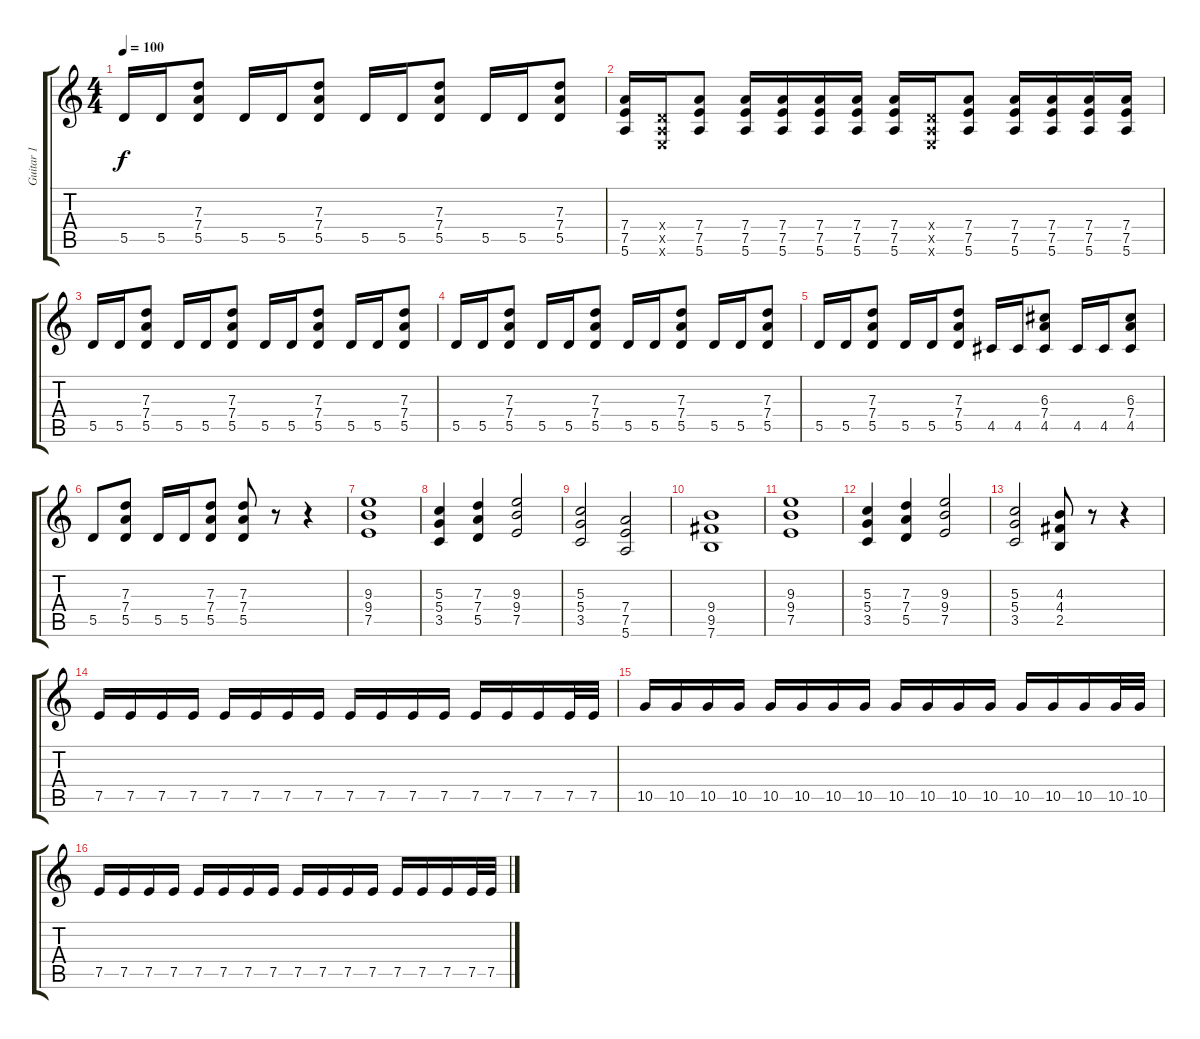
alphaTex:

\track ("Guitar 1" "Guitar 1") {instrument distortionguitar}
\staff {score tabs}
\tuning (E4 B3 G3 D3 A2 E2) {hide}
\ts (4 4)
\tempo 100
\clef g2
\ks c
5.5.16{dy f} 5.5.16 (7.3 7.4 5.5).8 5.5.16 5.5.16 (7.3 7.4 5.5).8 5.5.16 5.5.16 (7.3 7.4 5.5).8 5.5.16 5.5.16 (7.3 7.4 5.5).8 |
(7.4 7.5 5.6).16 (0.4{x} 0.5{x} 0.6{x}).16 (7.4 7.5 5.6).8 (7.4 7.5 5.6).16 (7.4 7.5 5.6).16 (7.4 7.5 5.6).16 (7.4 7.5 5.6).16 (7.4 7.5 5.6).16 (0.4{x} 0.5{x} 0.6{x}).16 (7.4 7.5 5.6).8 (7.4 7.5 5.6).16 (7.4 7.5 5.6).16 (7.4 7.5 5.6).16 (7.4 7.5 5.6).16 |
5.5.16 5.5.16 (7.3 7.4 5.5).8 5.5.16 5.5.16 (7.3 7.4 5.5).8 5.5.16 5.5.16 (7.3 7.4 5.5).8 5.5.16 5.5.16 (7.3 7.4 5.5).8 |
5.5.16 5.5.16 (7.3 7.4 5.5).8 5.5.16 5.5.16 (7.3 7.4 5.5).8 5.5.16 5.5.16 (7.3 7.4 5.5).8 5.5.16 5.5.16 (7.3 7.4 5.5).8 |
5.5.16 5.5.16 (7.3 7.4 5.5).8 5.5.16 5.5.16 (7.3 7.4 5.5).8 4.5.16 4.5.16 (6.3 7.4 4.5).8 4.5.16 4.5.16 (6.3 7.4 4.5).8 |
5.5.8 (7.3 7.4 5.5).8 5.5.16 5.5.16 (7.3 7.4 5.5).8 (7.3 7.4 5.5).8 r.8 r.4 |
(9.3 9.4 7.5).1 |
(5.3 5.4 3.5).4 (7.3 7.4 5.5).4 (9.3 9.4 7.5).2 |
(5.3 5.4 3.5).2 (7.4 7.5 5.6).2 |
(9.4 9.5 7.6).1 |
(9.3 9.4 7.5).1 |
(5.3 5.4 3.5).4 (7.3 7.4 5.5).4 (9.3 9.4 7.5).2 |
(5.3 5.4 3.5).2 (4.3 4.4 2.5).8 r.8 r.4 |
7.5.16{volume 16} 7.5.16 7.5.16 7.5.16 7.5.16 7.5.16 7.5.16 7.5.16 7.5.16 7.5.16 7.5.16 7.5.16 7.5.16 7.5.16 7.5.16 7.5.32 7.5.32 |
10.5.16 10.5.16 10.5.16 10.5.16 10.5.16 10.5.16 10.5.16 10.5.16 10.5.16 10.5.16 10.5.16 10.5.16 10.5.16 10.5.16 10.5.16 10.5.32 10.5.32 |
7.5.16 7.5.16 7.5.16 7.5.16 7.5.16 7.5.16 7.5.16 7.5.16 7.5.16 7.5.16 7.5.16 7.5.16 7.5.16 7.5.16 7.5.16 7.5.32 7.5.32
